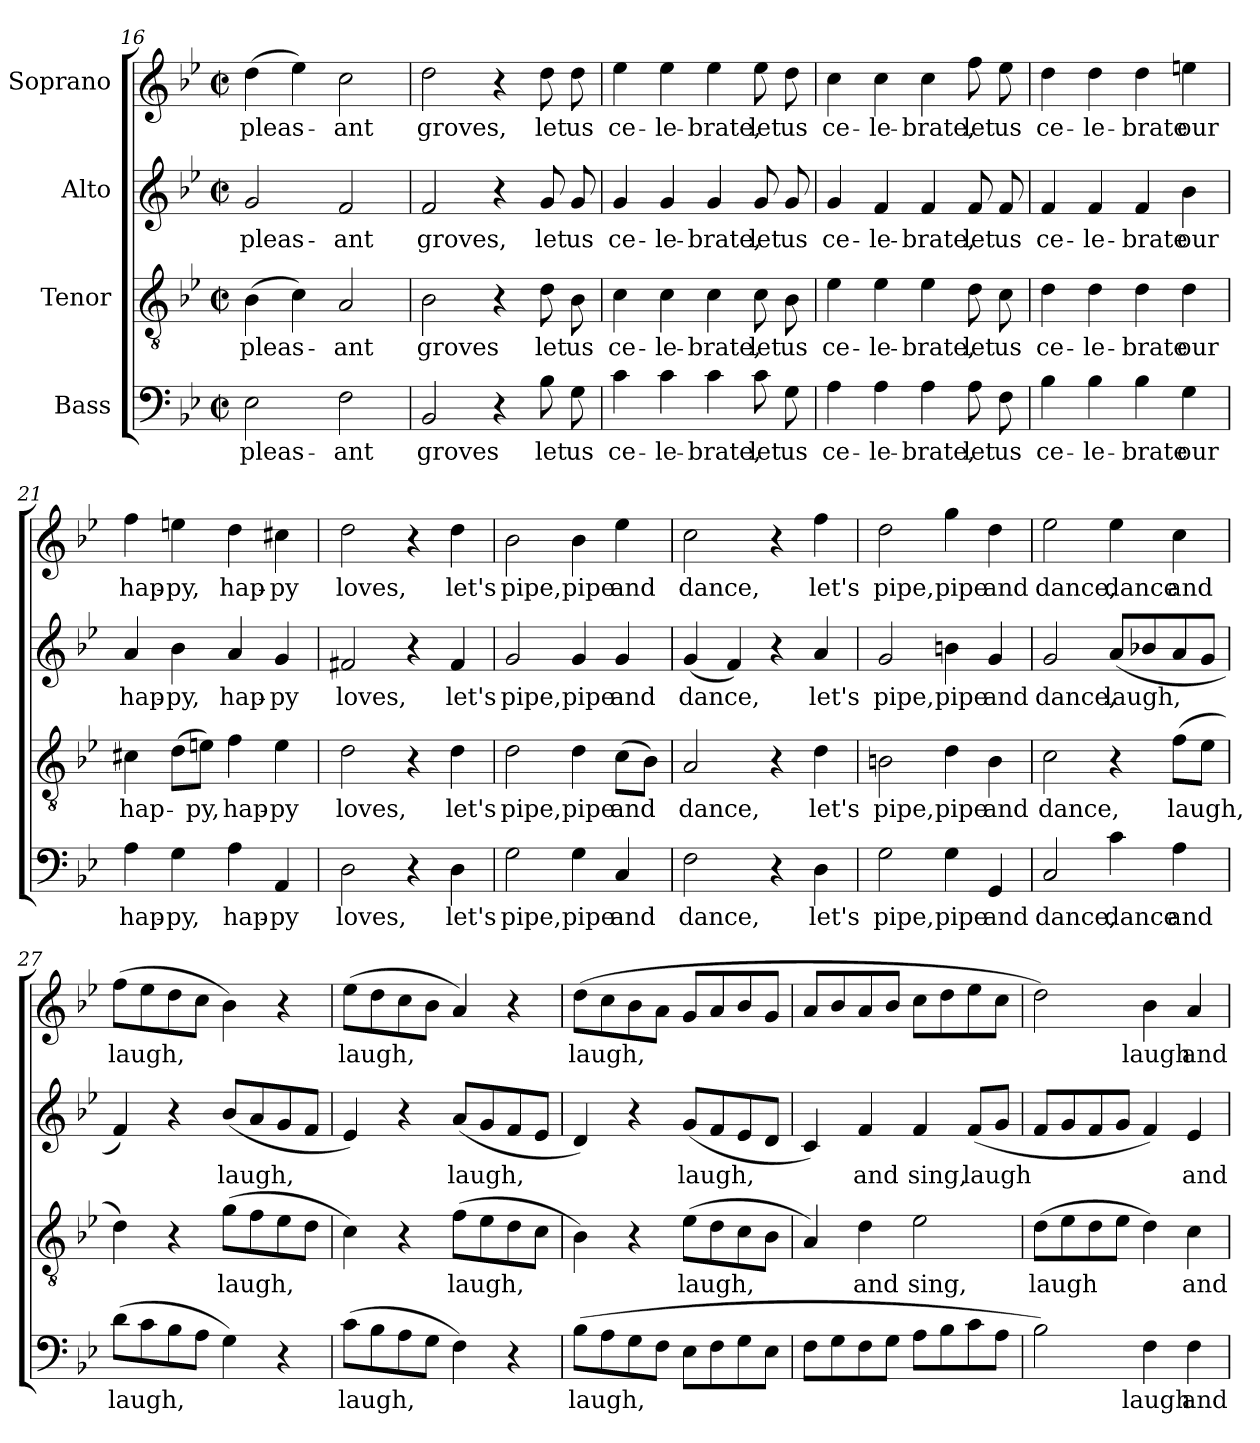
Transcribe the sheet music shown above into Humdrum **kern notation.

**kern	**text	**kern	**text	**kern	**text	**kern	**text
*part4	*part4	*part3	*part3	*part2	*part2	*part1	*part1
*staff4	*staff4	*staff3	*staff3	*staff2	*staff2	*staff1	*staff1
*I"Bass	*	*I"Tenor	*	*I"Alto	*	*I"Soprano	*
*clefF4	*	*clefGv2	*	*clefG2	*	*clefG2	*
*k[b-e-]	*	*k[b-e-]	*	*k[b-e-]	*	*k[b-e-]	*
*M2/2	*	*M2/2	*	*M2/2	*	*M2/2	*
*met(c|)	*	*met(c|)	*	*met(c|)	*	*met(c|)	*
=16	=16	=16	=16	=16	=16	=16	=16
2E-\	pleas-	(4B-\	pleas-	2g/	pleas-	(4dd\	pleas-
.	.	4c\)	.	.	.	4ee-\)	.
2F\	-ant	2A/	-ant	2f/	-ant	2cc\	-ant
!!LO:PB:g=z
=17	=17	=17	=17	=17	=17	=17	=17
2BB-/	groves	2B-\	groves	2f/	groves,	2dd\	groves,
4r	.	4r	.	4r	.	4r	.
8B-\	let	8d\	let	8g/	let	8dd\	let
8G\	us	8B-\	us	8g/	us	8dd\	us
=18	=18	=18	=18	=18	=18	=18	=18
4c\	ce-	4c\	ce-	4g/	ce-	4ee-\	ce-
4c\	-le-	4c\	-le-	4g/	-le-	4ee-\	-le-
4c\	-brate,	4c\	-brate,	4g/	-brate,	4ee-\	-brate,
8c\	let	8c\	let	8g/	let	8ee-\	let
8G\	us	8B-\	us	8g/	us	8dd\	us
=19	=19	=19	=19	=19	=19	=19	=19
4A\	ce-	4e-\	ce-	4g/	ce-	4cc\	ce-
4A\	-le-	4e-\	-le-	4f/	-le-	4cc\	-le-
4A\	-brate,	4e-\	-brate,	4f/	-brate,	4cc\	-brate,
8A\	let	8d\	let	8f/	let	8ff\	let
8F\	us	8c\	us	8f/	us	8ee-\	us
=20	=20	=20	=20	=20	=20	=20	=20
4B-\	ce-	4d\	ce-	4f/	ce-	4dd\	ce-
4B-\	-le-	4d\	-le-	4f/	-le-	4dd\	-le-
4B-\	-brate	4d\	-brate	4f/	-brate	4dd\	-brate
4G\	our	4d\	our	4b-\	our	4een\	our
=21	=21	=21	=21	=21	=21	=21	=21
4A\	hap-	4c#X\	hap-	4a/	hap-	4ff\	hap-
4G\	-py,	(8d\L	.	4b-\	-py,	4een\	-py,
.	.	8en\J)	-py,	.	.	.	.
4A\	hap-	4f\	hap-	4a/	hap-	4dd\	hap-
4AA/	-py	4e\	-py	4g/	-py	4cc#X\	-py
!!LO:LB:g=z
=22	=22	=22	=22	=22	=22	=22	=22
2D\	loves,	2d\	loves,	2f#X/	loves,	2dd\	loves,
4r	.	4r	.	4r	.	4r	.
4D\	let's	4d\	let's	4f#/	let's	4dd\	let's
=23	=23	=23	=23	=23	=23	=23	=23
2G\	pipe,	2d\	pipe,	2g/	pipe,	2b-\	pipe,
4G\	pipe	4d\	pipe	4g/	pipe	4b-\	pipe
4C/	and	(8c\L	and	4g/	and	4ee-\	and
.	.	8B-\J)	.	.	.	.	.
=24	=24	=24	=24	=24	=24	=24	=24
2F\	dance,	2A/	dance,	(4g/	dance,	2cc\	dance,
.	.	.	.	4f/)	.	.	.
4r	.	4r	.	4r	.	4r	.
4D\	let's	4d\	let's	4a/	let's	4ff\	let's
=25	=25	=25	=25	=25	=25	=25	=25
2G\	pipe,	2Bn\	pipe,	2g/	pipe,	2dd\	pipe,
4G\	pipe	4d\	pipe	4bn\	pipe	4gg\	pipe
4GG/	and	4B\	and	4g/	and	4dd\	and
=26	=26	=26	=26	=26	=26	=26	=26
2C/	dance,	2c\	dance,	2g/	dance,	2ee-\	dance,
4c\	dance	4r	.	(8a/L	laugh,	4ee-\	dance
.	.	.	.	8b-X/	.	.	.
4A\	and	(8f\L	laugh,	8a/	.	4cc\	and
.	.	8e-\J	.	8g/J	.	.	.
!!LO:LB:g=z
=27	=27	=27	=27	=27	=27	=27	=27
(8d\L	laugh,	4d\)	.	4f/)	.	(8ff\L	laugh,
8c\	.	.	.	.	.	8ee-\	.
8B-\	.	4r	.	4r	.	8dd\	.
8A\J	.	.	.	.	.	8cc\J	.
4G\)	.	(8g\L	laugh,	(8b-/L	laugh,	4b-\)	.
.	.	8f\	.	8a/	.	.	.
4r	.	8e-\	.	8g/	.	4r	.
.	.	8d\J	.	8f/J	.	.	.
=28	=28	=28	=28	=28	=28	=28	=28
(8c\L	laugh,	4c\)	.	4e-/)	.	(8ee-\L	laugh,
8B-\	.	.	.	.	.	8dd\	.
8A\	.	4r	.	4r	.	8cc\	.
8G\J	.	.	.	.	.	8b-\J	.
4F\)	.	(8f\L	laugh,	(8a/L	laugh,	4a/)	.
.	.	8e-\	.	8g/	.	.	.
4r	.	8d\	.	8f/	.	4r	.
.	.	8c\J	.	8e-/J	.	.	.
=29	=29	=29	=29	=29	=29	=29	=29
(8B-\L	laugh,	4B-\)	.	4d/)	.	(8dd\L	laugh,
8A\	.	.	.	.	.	8cc\	.
8G\	.	4r	.	4r	.	8b-\	.
8F\J	.	.	.	.	.	8a\J	.
8E-\L	.	(8e-\L	laugh,	(8g/L	laugh,	8g/L	.
8F\	.	8d\	.	8f/	.	8a/	.
8G\	.	8c\	.	8e-/	.	8b-/	.
8E-\J	.	8B-\J	.	8d/J	.	8g/J	.
=30	=30	=30	=30	=30	=30	=30	=30
8F\L	.	4A/)	.	4c/)	.	8a/L	.
8G\	.	.	.	.	.	8b-/	.
8F\	.	4d\	and	4f/	and	8a/	.
8G\J	.	.	.	.	.	8b-/J	.
8A\L	.	2e-\	sing,	4f/	sing,	8cc\L	.
8B-\	.	.	.	.	.	8dd\	.
8c\	.	.	.	(8f/L	laugh	8ee-\	.
8A\J	.	.	.	8g/J	.	8cc\J	.
!!LO:PB:g=z
=31	=31	=31	=31	=31	=31	=31	=31
2B-\)	.	(8d\L	laugh	8f/L	.	2dd\)	.
.	.	8e-\	.	8g/	.	.	.
.	.	8d\	.	8f/	.	.	.
.	.	8e-\J	.	8g/J	.	.	.
4F\	laugh	4d\)	.	4f/)	.	4b-\	laugh
4F\	and	4c\	and	4e-/	and	4a/	and
=	=	=	=	=	=	=	=
*-	*-	*-	*-	*-	*-	*-	*-
